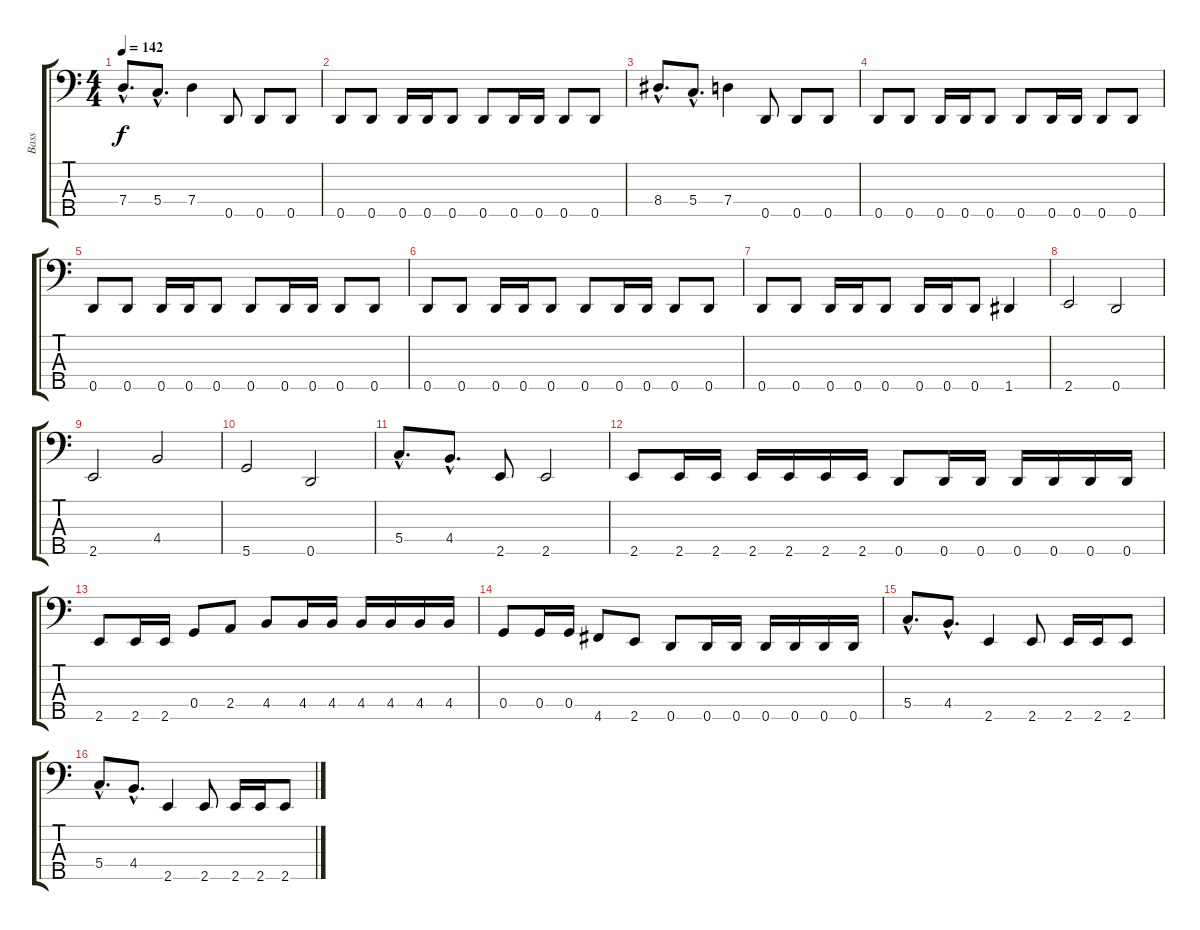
\track ("Bass" "Bass") {instrument electricbassfinger}
\staff {score tabs}
\tuning (A2 F2 C2 G1 D1) {hide}
\ts (4 4)
\tempo 142
\clef f4
\ks c
7.4{hac}.8{d dy f} 5.4{hac}.8{d} 7.4.4 0.5.8 0.5.8 0.5.8 |
0.5.8 0.5.8 0.5.16 0.5.16 0.5.8 0.5.8 0.5.16 0.5.16 0.5.8 0.5.8 |
8.4{hac}.8{d} 5.4{hac}.8{d} 7.4.4 0.5.8 0.5.8 0.5.8 |
0.5.8 0.5.8 0.5.16 0.5.16 0.5.8 0.5.8 0.5.16 0.5.16 0.5.8 0.5.8 |
0.5.8 0.5.8 0.5.16 0.5.16 0.5.8 0.5.8 0.5.16 0.5.16 0.5.8 0.5.8 |
0.5.8 0.5.8 0.5.16 0.5.16 0.5.8 0.5.8 0.5.16 0.5.16 0.5.8 0.5.8 |
0.5.8 0.5.8 0.5.16 0.5.16 0.5.8 0.5.16 0.5.16 0.5.8 1.5.4 |
2.5.2 0.5.2 |
2.5.2 4.4.2 |
5.5.2 0.5.2 |
5.4{hac}.8{d} 4.4{hac}.8{d} 2.5.8 2.5.2 |
2.5.8 2.5.16 2.5.16 2.5.16 2.5.16 2.5.16 2.5.16 0.5.8 0.5.16 0.5.16 0.5.16 0.5.16 0.5.16 0.5.16 |
2.5.8 2.5.16 2.5.16 0.4.8 2.4.8 4.4.8 4.4.16 4.4.16 4.4.16 4.4.16 4.4.16 4.4.16 |
0.4.8 0.4.16 0.4.16 4.5.8 2.5.8 0.5.8 0.5.16 0.5.16 0.5.16 0.5.16 0.5.16 0.5.16 |
5.4{hac}.8{d} 4.4{hac}.8{d} 2.5.4 2.5.8 2.5.16 2.5.16 2.5.8 |
5.4{hac}.8{d} 4.4{hac}.8{d} 2.5.4 2.5.8 2.5.16 2.5.16 2.5.8
